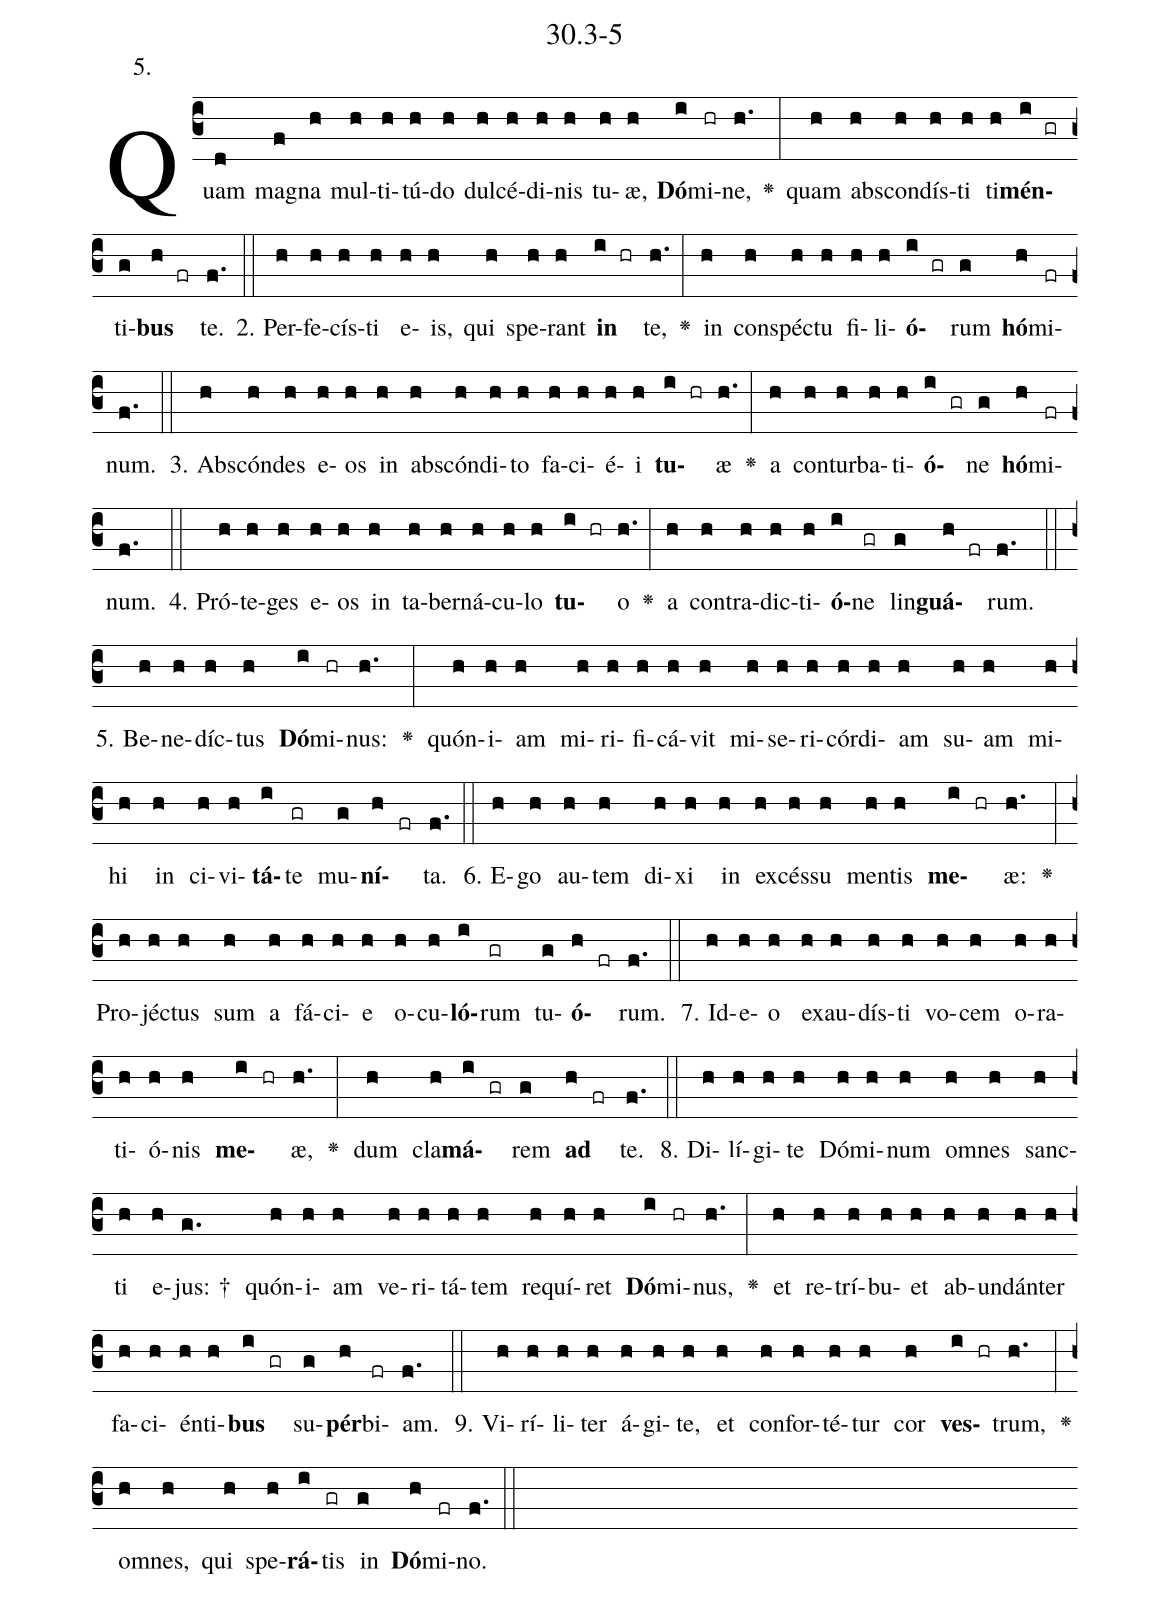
name: 30.3-5;
annotation: 5.;
%%
(c3)Quam(d) ma(f)gna(h) mul(h)ti(h)tú(h)do(h) dul(h)cé(h)di(h)nis(h) tu(h)æ,(h) <b>Dó</b>(i)mi(hr)ne,(h.) <v>\greheightstar</v>(:) quam(h) abs(h)con(h)dís(h)ti(h) ti(h)<b>mén</b>(i gr)ti(g)<b>bus</b>(h fr) te.(f.) (::)
2. Per(h)fe(h)cís(h)ti(h) e(h)is,(h) qui(h) spe(h)rant(h) <b>in</b>(i hr) te,(h.) <v>\greheightstar</v>(:) in(h) con(h)spéc(h)tu(h) fi(h)li(h)<b>ó</b>(i gr)rum(g) <b>hó</b>(h)mi(fr)num.(f.) (::)
3. Abs(h)cón(h)des(h) e(h)os(h) in(h) abs(h)cón(h)di(h)to(h) fa(h)ci(h)é(h)i(h) <b>tu</b>(i hr)æ(h.) <v>\greheightstar</v>(:) a(h) con(h)tur(h)ba(h)ti(h)<b>ó</b>(i gr)ne(g) <b>hó</b>(h)mi(fr)num.(f.) (::)
4. Pró(h)te(h)ges(h) e(h)os(h) in(h) ta(h)ber(h)ná(h)cu(h)lo(h) <b>tu</b>(i hr)o(h.) <v>\greheightstar</v>(:) a(h) con(h)tra(h)dic(h)ti(h)<b>ó</b>(i)ne(gr) lin(g)<b>guá</b>(h fr)rum.(f.) (::)
5. Be(h)ne(h)díc(h)tus(h) <b>Dó</b>(i)mi(hr)nus:(h.) <v>\greheightstar</v>(:) quón(h)i(h)am(h) mi(h)ri(h)fi(h)cá(h)vit(h) mi(h)se(h)ri(h)cór(h)di(h)am(h) su(h)am(h) mi(h)hi(h) in(h) ci(h)vi(h)<b>tá</b>(i)te(gr) mu(g)<b>ní</b>(h fr)ta.(f.) (::)
6. E(h)go(h) au(h)tem(h) di(h)xi(h) in(h) ex(h)cés(h)su(h) men(h)tis(h) <b>me</b>(i hr)æ:(h.) <v>\greheightstar</v>(:) Pro(h)jéc(h)tus(h) sum(h) a(h) fá(h)ci(h)e(h) o(h)cu(h)<b>ló</b>(i)rum(gr) tu(g)<b>ó</b>(h fr)rum.(f.) (::)
7. Id(h)e(h)o(h) ex(h)au(h)dís(h)ti(h) vo(h)cem(h) o(h)ra(h)ti(h)ó(h)nis(h) <b>me</b>(i hr)æ,(h.) <v>\greheightstar</v>(:) dum(h) cla(h)<b>má</b>(i gr)rem(g) <b>ad</b>(h fr) te.(f.) (::)
8. Di(h)lí(h)gi(h)te(h) Dó(h)mi(h)num(h) om(h)nes(h) sanc(h)ti(h) e(h)jus: †(g.) quón(h)i(h)am(h) ve(h)ri(h)tá(h)tem(h) re(h)quí(h)ret(h) <b>Dó</b>(i)mi(hr)nus,(h.) <v>\greheightstar</v>(:) et(h) re(h)trí(h)bu(h)et(h) ab(h)un(h)dán(h)ter(h) fa(h)ci(h)én(h)ti(h)<b>bus</b>(i gr) su(g)<b>pér</b>(h)bi(fr)am.(f.) (::)
9. Vi(h)rí(h)li(h)ter(h) á(h)gi(h)te,(h) et(h) con(h)for(h)té(h)tur(h) cor(h) <b>ves</b>(i hr)trum,(h.) <v>\greheightstar</v>(:) om(h)nes,(h) qui(h) spe(h)<b>rá</b>(i)tis(gr) in(g) <b>Dó</b>(h)mi(fr)no.(f.) (::)
